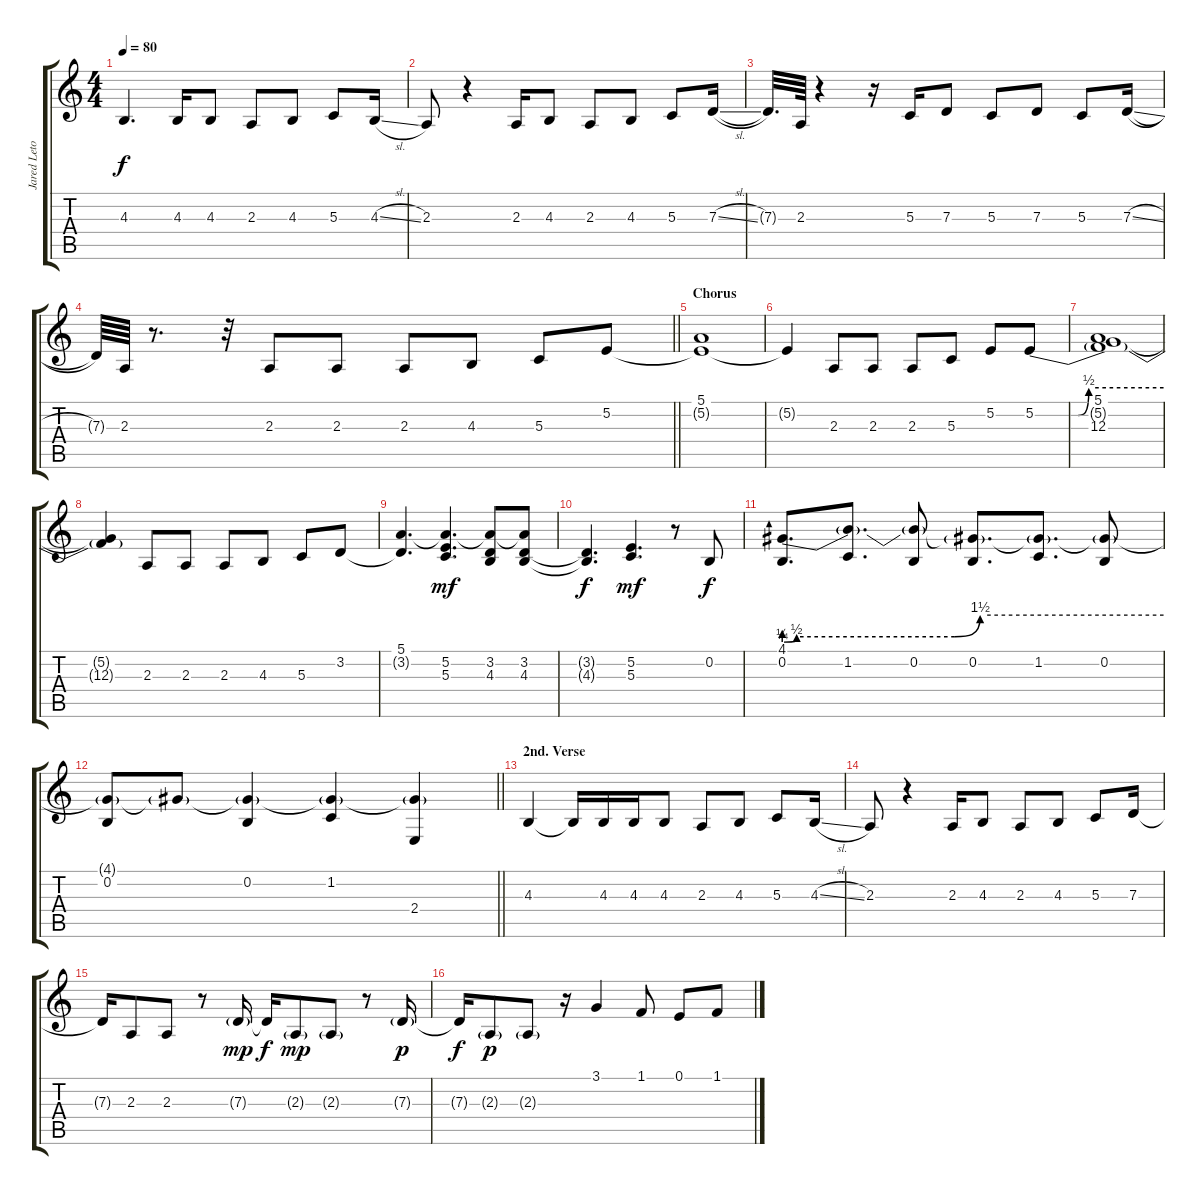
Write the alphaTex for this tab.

\track ("Jared Leto - Vocals" "Jared Leto") {instrument clarinet}
\staff {score tabs}
\tuning (E4 B3 G3 D3 A2 E2) {hide}
\ts (4 4)
\tempo 80
\clef g2
\ks c
4.3.4{d dy f} 4.3.16 4.3.8 2.3.8 4.3.8 5.3.8 4.3{sl}.16 |
2.3.8 r.4 2.3.16 4.3.8 2.3.8 4.3.8 5.3.8 7.3{sl}.16 |
7.3{t}.32{d} 2.3.64 r.4 r.16 5.3.16 7.3.8 5.3.8 7.3.8 5.3.8 7.3{sl}.16 |
\barLineRight lightlight
7.3{t}.64 2.3.64 r.8{d} r.32 2.3.8 2.3.8 2.3.8 4.3.8 5.3.8 5.2.8 |
\section ("" "Chorus")
(5.1 5.2{t}).1 |
5.2{t}.4 2.3.8 2.3.8 2.3.8 5.3.8 5.2.8 5.2{be (custom 0 0 20 0 25 2 60 2)}.8 |
(5.1 5.2{t} 12.3).1 |
(5.2{t} 12.3{t}).4 2.3.8 2.3.8 2.3.8 4.3.8 5.3.8 3.2.8 |
(5.1 3.2{t}).4{d} (5.1{t} 5.2 5.3).4{d dy mf} (5.1{t} 3.2 4.3).8 (5.1{t} 3.2 4.3).8 |
(3.2{t} 4.3{t}).4{d dy f} (5.2 5.3).4{d dy mf} r.8 0.2.8{dy f} |
(4.1{be (custom 0 1 2 2 27 2 31 6 60 6)} 0.2).8{d} (4.1{t} 1.2).8{d} (4.1{t} 0.2).8 (4.1{t} 0.2).8{d} (4.1{t} 1.2).8{d} (4.1{t} 0.2).8 |
\barLineRight lightlight
(4.1{t} 0.2).8 4.1{t}.8 (4.1{t} 0.2).4 (4.1{t} 1.2).4 (4.1{t} 2.4).4 |
\section ("" "2nd. Verse")
4.3.4 4.3{t}.16 4.3.16 4.3.16 4.3.8 2.3.8 4.3.8 5.3.8 4.3{sl}.16 |
2.3.8 r.4 2.3.16 4.3.8 2.3.8 4.3.8 5.3.8 7.3.16 |
7.3{t}.16 2.3.8 2.3.8 r.8 7.3{g}.16{dy mp} 7.3{t}.16{dy f} 2.3{g}.8{dy mp} 2.3{g}.8 r.8 7.3{g}.16{dy p} |
7.3{t}.16{dy f} 2.3{g}.8{dy p} 2.3{g}.8 r.16 3.1.4 1.1.8 0.1.8 1.1.8
